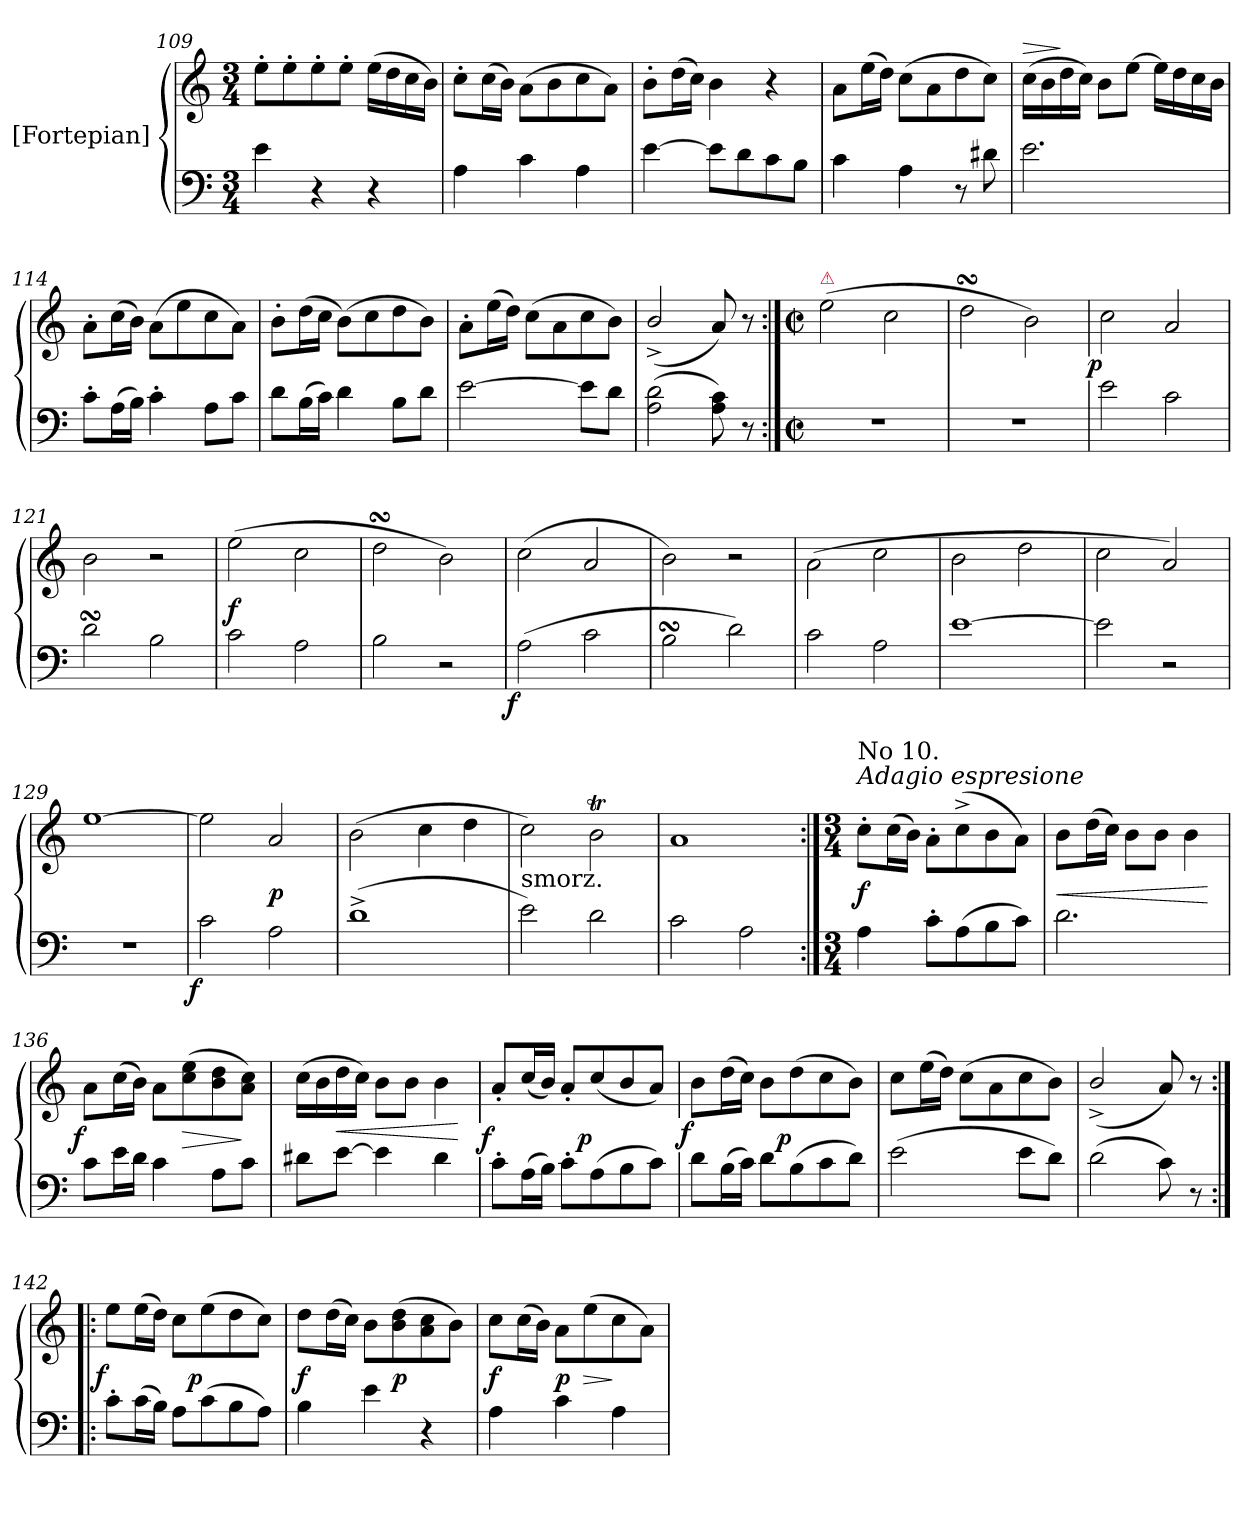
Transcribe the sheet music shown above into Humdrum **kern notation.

**kern	**kern	**dynam
*part1	*part1	*part1
*staff2	*staff1	*staff1/2
*I"[Fortepian]	*	*
*clefF4	*clefG2	*
*k[]	*k[]	*
*M3/4	*M3/4	*
=109	=109	=109
4e\	8ee'\L	.
.	8ee'\	.
4r	8ee'\	.
.	8ee'\J	.
4r	(16ee\LL	.
.	16dd\	.
.	16cc\	.
.	16b\JJ)	.
=110	=110	=110
4A\	8cc'\L	.
.	(16cc\L	.
.	16b\JJ)	.
4c\	(8a\L	.
.	8b\	.
4A\	8cc\	.
.	8a\J)	.
=111	=111	=111
[4e\	8b'\L	.
.	(16dd\L	.
.	16cc\JJ)	.
8e\L]	4b\	.
8d\	.	.
8c\	4r	.
8B\J	.	.
=112	=112	=112
4c\	8a\L	.
.	(16ee\L	.
.	16dd\JJ)	.
4A\	(8cc\L	.
.	8a\	.
8r	8dd\	.
8d#X\	8cc\J)	.
=113	=113	=113
!	!	!LO:HP:a
2.e\	(16cc\LL	>
.	16b\	.
.	16dd\	]
.	16cc\JJ)	.
.	8b\L	.
.	[8ee\J	.
.	16ee\LL]	.
.	16dd\	.
.	16cc\	.
.	16b\JJ	.
=114	=114	=114
8c'\L	8a'\L	.
(16A\L	(16cc\L	.
16B\JJ)	16b\JJ)	.
4c'\	(8a\L	.
.	8ee\	.
8A\L	8cc\	.
8c\J	8a\J)	.
=115	=115	=115
8d\L	8b'\L	.
(16B\L	(16dd\L	.
16c\JJ)	16cc\JJ	.
4d\	(8b\L)	.
.	8cc\	.
8B\L	8dd\	.
8d\J	8b\J)	.
=116	=116	=116
[2e\	8a'\L	.
.	(16ee\L	.
.	16dd\JJ)	.
.	(8cc\L	.
.	8a\	.
8e\L]	8cc\	.
8d\J	8b\J)	.
=117	=117	=117
(2A\ 2d\	(>2b^/	.
8A\ 8c\)	8a/)	.
8r	8r	.
=118:|!	=118:|!	=118:|!
*M2/2	*M2/2	*
*met(c|)	*met(c|)	*
!	!LO:TX:a:color=crimson:t=⚠	!
1r	(2ee\	.
.	2cc\	.
=119	=119	=119
1r	2ddsSSS\	.
.	2b\)	.
=120	=120	=120
!	!	!LO:DY:rj
2e\	2cc\	p
2c\	2a/	.
=121	=121	=121
2dsSSS\	2b\	.
2B\	2r	.
=122	=122	=122
2c\	(2ee\	f
2A\	2cc\	.
=123	=123	=123
2B\	2ddsSSS\	.
2r	2b\)	.
=124	=124	=124
!	!	!LO:DY:b=2:rj
(2A\	(2cc\	f
2c\	2a/	.
=125	=125	=125
2BsSsS\	2b\)	.
2d\)	2r	.
=126	=126	=126
2c\	(2a\	.
2A\	2cc\	.
=127	=127	=127
[1e	2b\	.
.	2dd\	.
=128	=128	=128
2e\]	2cc\	.
2r	2a/)	.
=129	=129	=129
1r	[1ee	.
=130	=130	=130
!	!	!LO:DY:b=2:rj
2c\	2ee\]	f
2A\	2a/	p
=131	=131	=131
(1d^<	(2b\	.
.	4cc\	.
.	4dd\	.
=132	=132	=132
!LO:TX:a:t=smorz.	!	!
2e\)	2cc\)	.
2d\	2bt\	.
=133	=133	=133
2c\	1a	.
2A\	.	.
=134:|!	=134:|!	=134:|!
*M3/4	*M3/4	*
!	!LO:TX:a:i:t=Adagio espresione	!
!	!LO:TX:a:t=No 10.	!
4A\	8cc'\L	f
.	(16cc\L	.
.	16b\JJ)	.
8c'\L	8a'\L	.
(8A\	(8cc^<\	.
8B\	8b\	.
8c\J)	8a\J)	.
=135	=135	=135
2.d\	8b\L	<
.	(16dd\L	.
.	16cc\JJ)	.
.	8b\L	.
.	8b\J	.
.	4b\	.
.	.	[
=136	=136	=136
!	!	!LO:DY:rj
8c\L	8a\L	f
16e\L	(16cc\L	.
16d\JJ	16b\JJ)	.
4c\	8a\L	.
.	(8cc\ 8ee\	>
8A\L	8b\ 8dd\	.
8c\J	8a\ 8cc\J)	]
=137	=137	=137
8d#X\L	(16cc\LL	.
.	16b\	.
[8e\J	16dd\	<
.	16cc\JJ)	.
4e\]	8b\L	.
.	8b\J	.
4d#\	4b\	.
.	.	[
=138	=138	=138
!	!	!LO:DY:rj
8c'\L	8a'/L	f
(16A\L	(16cc/L	.
16B\JJ)	16b/JJ)	.
8c'\L	8a'/L	.
!	!	!LO:DY:rj
(8A\	(8cc/	p
8B\	8b/	.
8c\J)	8a/J)	.
=139	=139	=139
!	!	!LO:DY:rj
8d\L	8b\L	f
(16B\L	(16dd\L	.
16c\JJ)	16cc\JJ)	.
8d\L	8b\L	.
!	!	!LO:DY:rj
(8B\	(8dd\	p
8c\	8cc\	.
8d\J)	8b\J)	.
=140	=140	=140
(2e\	8cc\L	.
.	(16ee\L	.
.	16dd\JJ)	.
.	(8cc\L	.
.	8a\	.
8e\L	8cc\	.
8d\J)	8b\J)	.
=141	=141	=141
(2d\	(2b^/	.
8c\)	8a/)	.
8r	8r	.
=142:|!|:	=142:|!|:	=142:|!|:
!	!	!LO:DY:rj
8c'\L	8ee\L	f
(16c\L	(16ee\L	.
16B\JJ)	16dd\JJ)	.
8A\L	8cc\L	.
!	!	!LO:DY:rj
(8c\	(8ee\	p
8B\	8dd\	.
8A\J)	8cc\J)	.
=143	=143	=143
4B\	8dd\L	f
.	(16dd\L	.
.	16cc\JJ)	.
4e\	8b\L	.
.	(8b\ 8dd\	p
4r	8a\ 8cc\	.
.	8b\J)	.
=144	=144	=144
4A\	8cc\L	f
.	(16cc\L	.
.	16b\JJ)	.
4c\	8a\L	p
.	(8ee\	>
4A\	8cc\	]
.	8a\J)	.
=	=	=
*-	*-	*-
